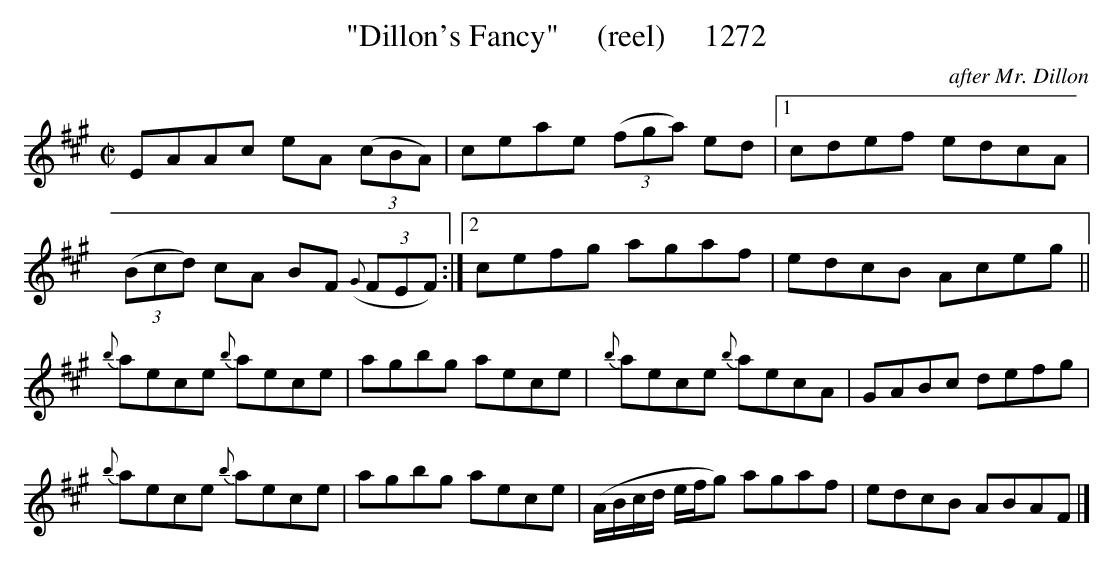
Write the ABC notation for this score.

X:1
T:"Dillon's Fancy"     (reel)     1272
C:after Mr. Dillon
BRENNAN July 2003 (HTTP://WWW.SOSYOURMOM.COM)
M:C|
L:1/8
K:A
EAAc eA  (3(cBA)|ceae  (3(fga) ed|[1cdef edcA|
(3(Bcd) cA BF ((3{G}FEF):|[2cefg agaf|edcB Aceg||
{b}aece {b}aece|agbg aece|{b}aece {b}aecA|GABc defg|
{b}aece {b}aece|agbg aece|(A/2B/2c/2d/2 e/2f/2g) agaf|edcB ABAF|]
